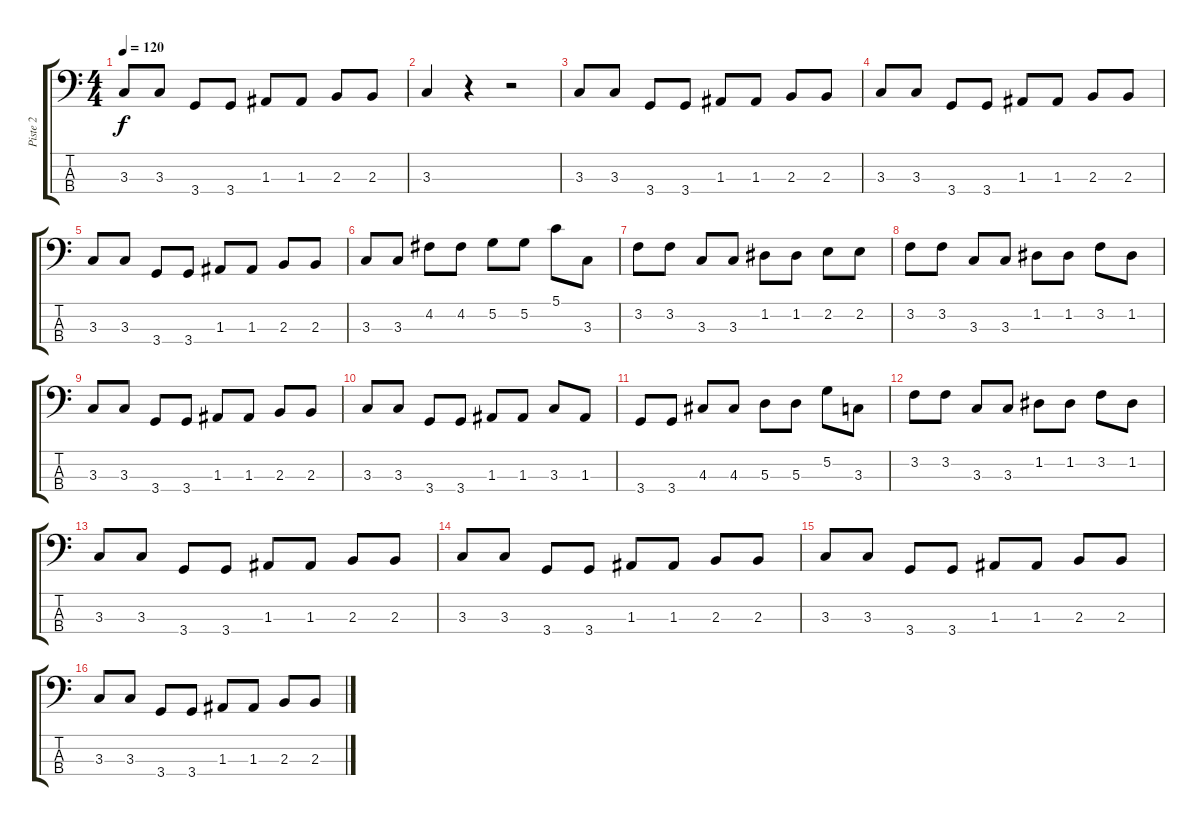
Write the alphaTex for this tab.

\track ("Piste 2" "Piste 2") {instrument electricbasspick}
\staff {score tabs}
\tuning (G2 D2 A1 E1) {hide}
\ts (4 4)
\tempo 120
\clef f4
\ks c
3.3.8{dy f} 3.3.8 3.4.8 3.4.8 1.3.8 1.3.8 2.3.8 2.3.8 |
3.3.4 r.4 r.2 |
3.3.8 3.3.8 3.4.8 3.4.8 1.3.8 1.3.8 2.3.8 2.3.8 |
3.3.8 3.3.8 3.4.8 3.4.8 1.3.8 1.3.8 2.3.8 2.3.8 |
3.3.8 3.3.8 3.4.8 3.4.8 1.3.8 1.3.8 2.3.8 2.3.8 |
3.3.8 3.3.8 4.2.8 4.2.8 5.2.8 5.2.8 5.1.8 3.3.8 |
3.2.8 3.2.8 3.3.8 3.3.8 1.2.8 1.2.8 2.2.8 2.2.8 |
3.2.8 3.2.8 3.3.8 3.3.8 1.2.8 1.2.8 3.2.8 1.2.8 |
3.3.8 3.3.8 3.4.8 3.4.8 1.3.8 1.3.8 2.3.8 2.3.8 |
3.3.8 3.3.8 3.4.8 3.4.8 1.3.8 1.3.8 3.3.8 1.3.8 |
3.4.8 3.4.8 4.3.8 4.3.8 5.3.8 5.3.8 5.2.8 3.3.8 |
3.2.8 3.2.8 3.3.8 3.3.8 1.2.8 1.2.8 3.2.8 1.2.8 |
3.3.8 3.3.8 3.4.8 3.4.8 1.3.8 1.3.8 2.3.8 2.3.8 |
3.3.8 3.3.8 3.4.8 3.4.8 1.3.8 1.3.8 2.3.8 2.3.8 |
3.3.8 3.3.8 3.4.8 3.4.8 1.3.8 1.3.8 2.3.8 2.3.8 |
3.3.8 3.3.8 3.4.8 3.4.8 1.3.8 1.3.8 2.3.8 2.3.8
